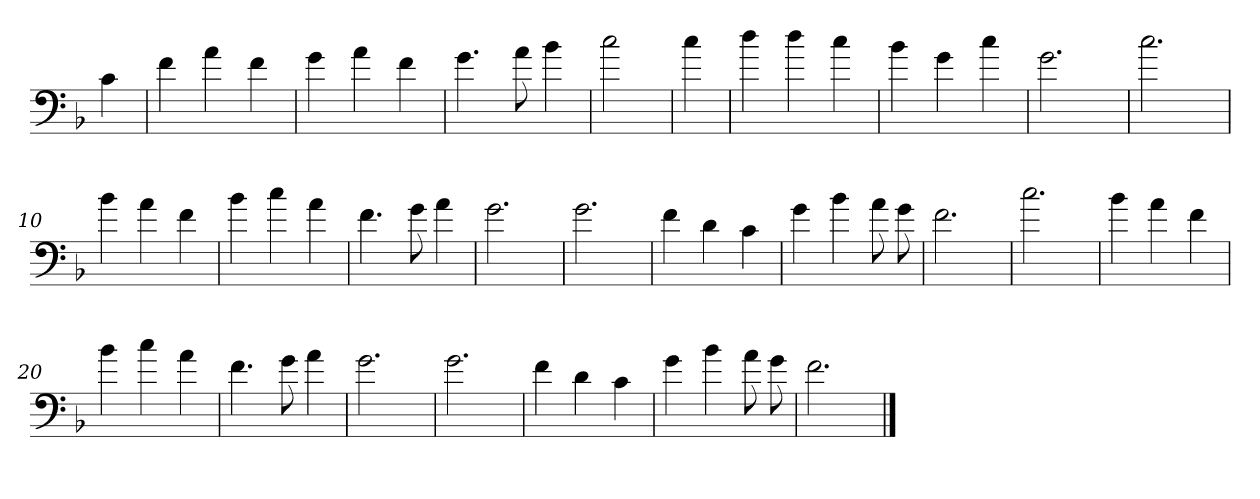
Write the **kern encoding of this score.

**kern
*part1
*staff1
*clefF4
*k[b-]
*F:
=
4c
=1
4f
4a
4f
=2
4g
4a
4f
=3
4.g
8a
4b-
=4
2cc
=5
4cc
=6
4dd
4dd
4cc
=7
4b-
4g
4cc
=8
2.g
=9
2.cc
=10
4b-
4a
4f
=11
4b-
4cc
4a
=12
4.f
8g
4a
=13
2.g
=14
2.g
=15
4f
4d
4c
=16
4g
4b-
8a
8g
=17
2.f
=18
2.cc
=19
4b-
4a
4f
=20
4b-
4cc
4a
=21
4.f
8g
4a
=22
2.g
=23
2.g
=24
4f
4d
4c
=25
4g
4b-
8a
8g
=26
2.f
==
*-
